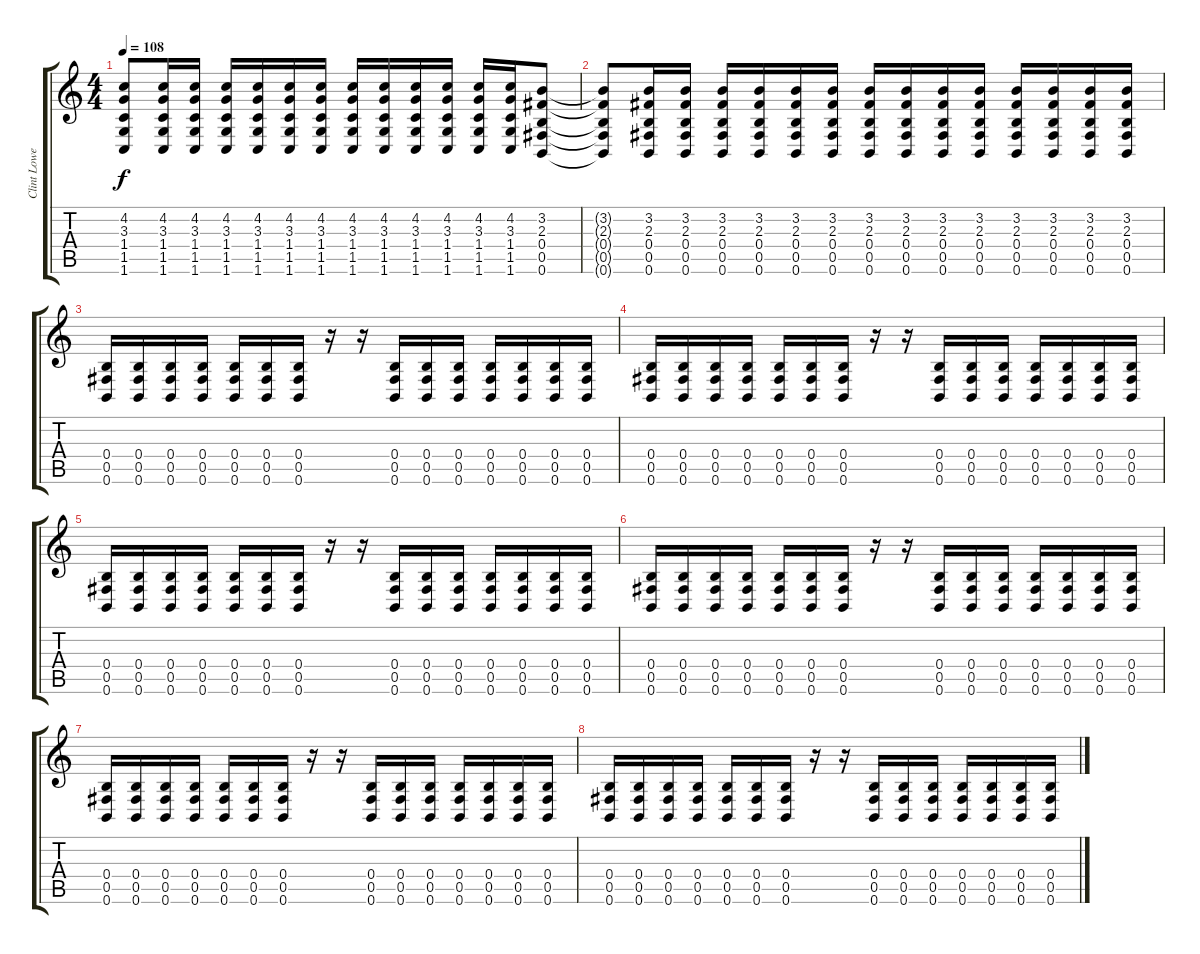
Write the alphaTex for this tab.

\track ("Clint Lowery - Guitar" "Clint Lowe") {instrument distortionguitar}
\staff {score tabs}
\tuning (Db4 Ab3 E3 B2 Gb2 B1) {hide}
\ts (4 4)
\tempo 108
\clef g2
\ks c
(4.2{t} 3.3{t} 1.4{t} 1.5{t} 1.6{t}).8{dy f} (4.2 3.3 1.4 1.5 1.6).16 (4.2 3.3 1.4 1.5 1.6).16 (4.2 3.3 1.4 1.5 1.6).16 (4.2 3.3 1.4 1.5 1.6).16 (4.2 3.3 1.4 1.5 1.6).16 (4.2 3.3 1.4 1.5 1.6).16 (4.2 3.3 1.4 1.5 1.6).16 (4.2 3.3 1.4 1.5 1.6).16 (4.2 3.3 1.4 1.5 1.6).16 (4.2 3.3 1.4 1.5 1.6).16 (4.2 3.3 1.4 1.5 1.6).16 (4.2 3.3 1.4 1.5 1.6).16 (3.2 2.3 0.4 0.5 0.6).8 |
(3.2{t} 2.3{t} 0.4{t} 0.5{t} 0.6{t}).8 (3.2 2.3 0.4 0.5 0.6).16 (3.2 2.3 0.4 0.5 0.6).16 (3.2 2.3 0.4 0.5 0.6).16 (3.2 2.3 0.4 0.5 0.6).16 (3.2 2.3 0.4 0.5 0.6).16 (3.2 2.3 0.4 0.5 0.6).16 (3.2 2.3 0.4 0.5 0.6).16 (3.2 2.3 0.4 0.5 0.6).16 (3.2 2.3 0.4 0.5 0.6).16 (3.2 2.3 0.4 0.5 0.6).16 (3.2 2.3 0.4 0.5 0.6).16 (3.2 2.3 0.4 0.5 0.6).16 (3.2 2.3 0.4 0.5 0.6).16 (3.2 2.3 0.4 0.5 0.6).16 |
(0.4 0.5 0.6).16 (0.4 0.5 0.6).16 (0.4 0.5 0.6).16 (0.4 0.5 0.6).16 (0.4 0.5 0.6).16 (0.4 0.5 0.6).16 (0.4 0.5 0.6).16 r.16 r.16 (0.4 0.5 0.6).16 (0.4 0.5 0.6).16 (0.4 0.5 0.6).16 (0.4 0.5 0.6).16 (0.4 0.5 0.6).16 (0.4 0.5 0.6).16 (0.4 0.5 0.6).16 |
(0.4 0.5 0.6).16 (0.4 0.5 0.6).16 (0.4 0.5 0.6).16 (0.4 0.5 0.6).16 (0.4 0.5 0.6).16 (0.4 0.5 0.6).16 (0.4 0.5 0.6).16 r.16 r.16 (0.4 0.5 0.6).16 (0.4 0.5 0.6).16 (0.4 0.5 0.6).16 (0.4 0.5 0.6).16 (0.4 0.5 0.6).16 (0.4 0.5 0.6).16 (0.4 0.5 0.6).16 |
(0.4 0.5 0.6).16 (0.4 0.5 0.6).16 (0.4 0.5 0.6).16 (0.4 0.5 0.6).16 (0.4 0.5 0.6).16 (0.4 0.5 0.6).16 (0.4 0.5 0.6).16 r.16 r.16 (0.4 0.5 0.6).16 (0.4 0.5 0.6).16 (0.4 0.5 0.6).16 (0.4 0.5 0.6).16 (0.4 0.5 0.6).16 (0.4 0.5 0.6).16 (0.4 0.5 0.6).16 |
(0.4 0.5 0.6).16 (0.4 0.5 0.6).16 (0.4 0.5 0.6).16 (0.4 0.5 0.6).16 (0.4 0.5 0.6).16 (0.4 0.5 0.6).16 (0.4 0.5 0.6).16 r.16 r.16 (0.4 0.5 0.6).16 (0.4 0.5 0.6).16 (0.4 0.5 0.6).16 (0.4 0.5 0.6).16 (0.4 0.5 0.6).16 (0.4 0.5 0.6).16 (0.4 0.5 0.6).16 |
(0.4 0.5 0.6).16 (0.4 0.5 0.6).16 (0.4 0.5 0.6).16 (0.4 0.5 0.6).16 (0.4 0.5 0.6).16 (0.4 0.5 0.6).16 (0.4 0.5 0.6).16 r.16 r.16 (0.4 0.5 0.6).16 (0.4 0.5 0.6).16 (0.4 0.5 0.6).16 (0.4 0.5 0.6).16 (0.4 0.5 0.6).16 (0.4 0.5 0.6).16 (0.4 0.5 0.6).16 |
(0.4 0.5 0.6).16 (0.4 0.5 0.6).16 (0.4 0.5 0.6).16 (0.4 0.5 0.6).16 (0.4 0.5 0.6).16 (0.4 0.5 0.6).16 (0.4 0.5 0.6).16 r.16 r.16 (0.4 0.5 0.6).16 (0.4 0.5 0.6).16 (0.4 0.5 0.6).16 (0.4 0.5 0.6).16 (0.4 0.5 0.6).16 (0.4 0.5 0.6).16 (0.4 0.5 0.6).16
